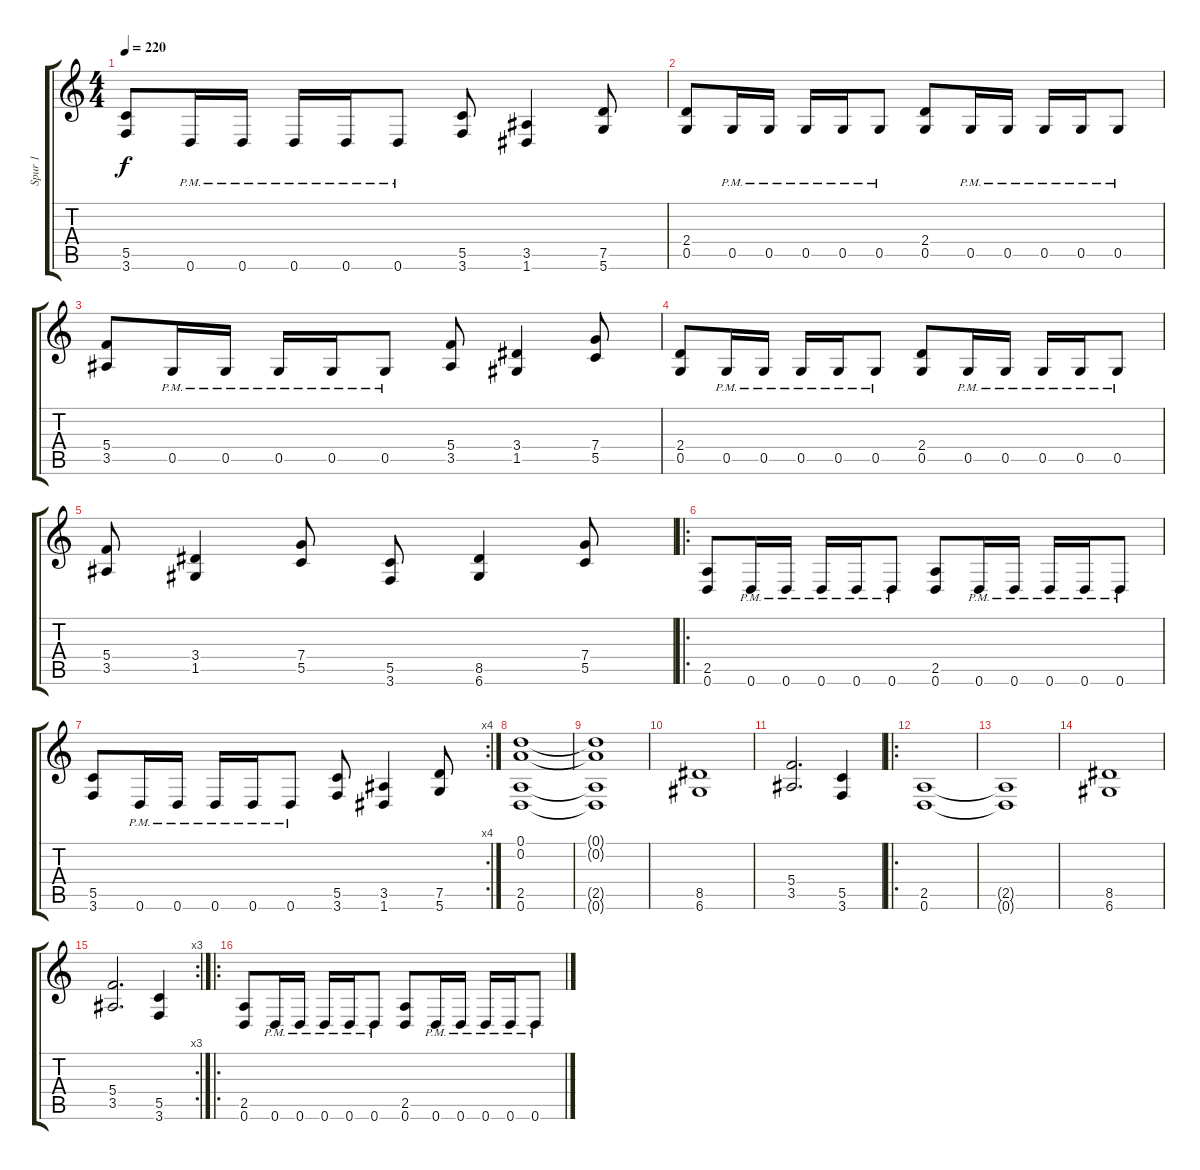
\track ("Spur 1" "Spur 1") {instrument distortionguitar}
\staff {score tabs}
\tuning (D4 A3 F3 C3 G2 D2) {hide}
\ts (4 4)
\tempo 220
\clef g2
\ks c
(5.5 3.6).8{dy f} 0.6{pm}.16 0.6{pm}.16 0.6{pm}.16 0.6{pm}.16 0.6{pm}.8 (5.5 3.6).8 (3.5 1.6).4 (7.5 5.6).8 |
(2.4 0.5).8 0.5{pm}.16 0.5{pm}.16 0.5{pm}.16 0.5{pm}.16 0.5{pm}.8 (2.4 0.5).8 0.5{pm}.16 0.5{pm}.16 0.5{pm}.16 0.5{pm}.16 0.5{pm}.8 |
(5.4 3.5).8 0.5{pm}.16 0.5{pm}.16 0.5{pm}.16 0.5{pm}.16 0.5{pm}.8 (5.4 3.5).8 (3.4 1.5).4 (7.4 5.5).8 |
(2.4 0.5).8 0.5{pm}.16 0.5{pm}.16 0.5{pm}.16 0.5{pm}.16 0.5{pm}.8 (2.4 0.5).8 0.5{pm}.16 0.5{pm}.16 0.5{pm}.16 0.5{pm}.16 0.5{pm}.8 |
(5.4 3.5).8 (3.4 1.5).4 (7.4 5.5).8 (5.5 3.6).8 (8.5 6.6).4 (7.4 5.5).8 |
\ro
(2.5 0.6).8 0.6{pm}.16 0.6{pm}.16 0.6{pm}.16 0.6{pm}.16 0.6{pm}.8 (2.5 0.6).8 0.6{pm}.16 0.6{pm}.16 0.6{pm}.16 0.6{pm}.16 0.6{pm}.8 |
\rc 4
(5.5 3.6).8 0.6{pm}.16 0.6{pm}.16 0.6{pm}.16 0.6{pm}.16 0.6{pm}.8 (5.5 3.6).8 (3.5 1.6).4 (7.5 5.6).8 |
(0.1 0.2 2.5 0.6).1 |
(0.1{t} 0.2{t} 2.5{t} 0.6{t}).1 |
(8.5 6.6).1 |
(5.4 3.5).2{d} (5.5 3.6).4 |
\ro
(2.5 0.6).1 |
(2.5{t} 0.6{t}).1 |
(8.5 6.6).1 |
\rc 3
(5.4 3.5).2{d} (5.5 3.6).4 |
\ro
(2.5 0.6).8 0.6{pm}.16 0.6{pm}.16 0.6{pm}.16 0.6{pm}.16 0.6{pm}.8 (2.5 0.6).8 0.6{pm}.16 0.6{pm}.16 0.6{pm}.16 0.6{pm}.16 0.6{pm}.8
